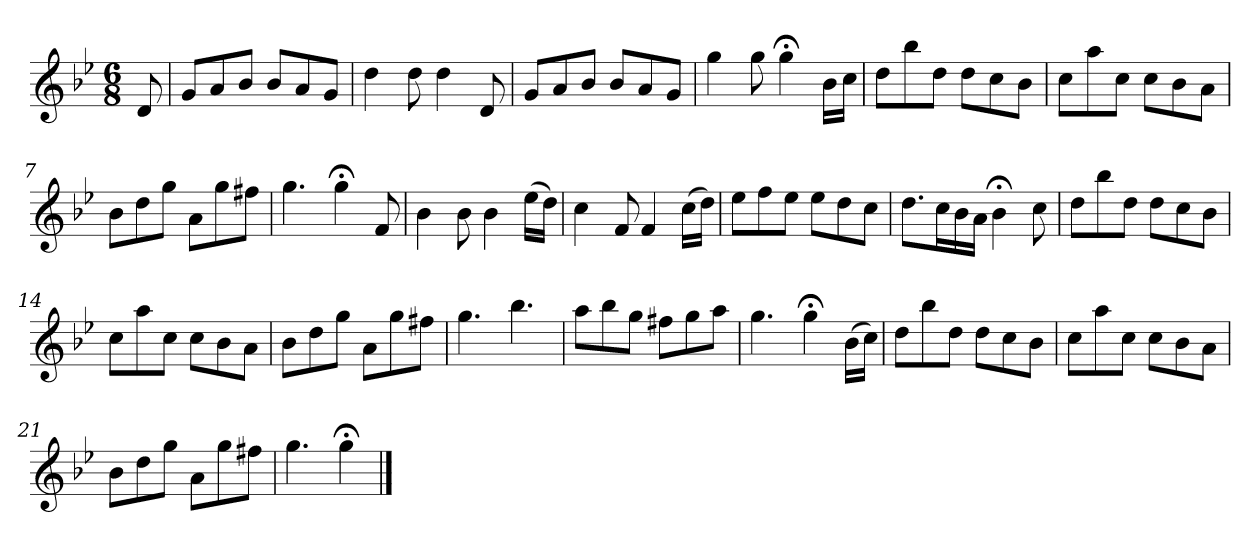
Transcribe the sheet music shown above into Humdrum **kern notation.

**kern
*part1
*staff1
*k[b-e-]
*g:
*M6/8
*MM120
=
8d
=1
8gL
8a
8b-J
8b-L
8a
8gJ
=2
4dd
8dd
4dd
8d
=3
8gL
8a
8b-J
8b-L
8a
8gJ
=4
4gg
8gg
4gg;<
16b-LL
16ccJJ
=5
8ddL
8bb-
8ddJ
8ddL
8cc
8b-J
=6
8ccL
8aa
8ccJ
8ccL
8b-
8aJ
=7
8b-L
8dd
8ggJ
8aL
8gg
8ff#XJ
=8
4.gg
4gg;<
8f
=9
4b-
8b-
4b-
(16ee-LL
16ddJJ)
=10
4cc
8f
4f
(16ccLL
16ddJJ)
=11
8ee-L
8ff
8ee-J
8ee-L
8dd
8ccJ
=12
8.ddL
16ccL
16b-
16aJJ
4b-;<
8cc
=13
8ddL
8bb-
8ddJ
8ddL
8cc
8b-J
=14
8ccL
8aa
8ccJ
8ccL
8b-
8aJ
=15
8b-L
8dd
8ggJ
8aL
8gg
8ff#XJ
=16
4.gg
4.bb-
=17
8aaL
8bb-
8ggJ
8ff#XL
8gg
8aaJ
=18
4.gg
4gg;<
(16b-LL
16ccJJ)
=19
8ddL
8bb-
8ddJ
8ddL
8cc
8b-J
=20
8ccL
8aa
8ccJ
8ccL
8b-
8aJ
=21
8b-L
8dd
8ggJ
8aL
8gg
8ff#XJ
=22
4.gg
4gg;<
==
*-
